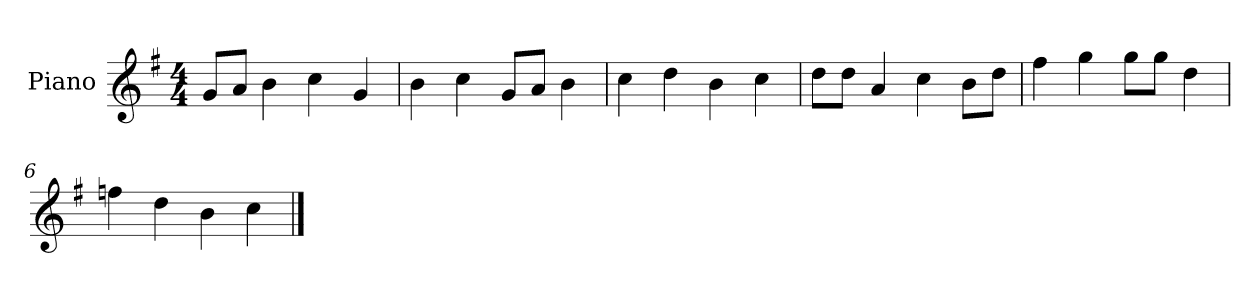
**kern
*part1
*staff1
*I"Piano
*I'P-no
*clefG2
*k[f#]
*M4/4
*MM90
=1
8g/L
8a/J
4b\
4cc\
4g/
=2
4b\
4cc\
8g/L
8a/J
4b\
=3
4cc\
4dd\
4b\
4cc\
=4
8dd\L
8dd\J
4a/
4cc\
8b\L
8dd\J
=5
4ff#\
4gg\
8gg\L
8gg\J
4dd\
=6
4ffn\
4dd\
4b\
4cc\
==
*-
